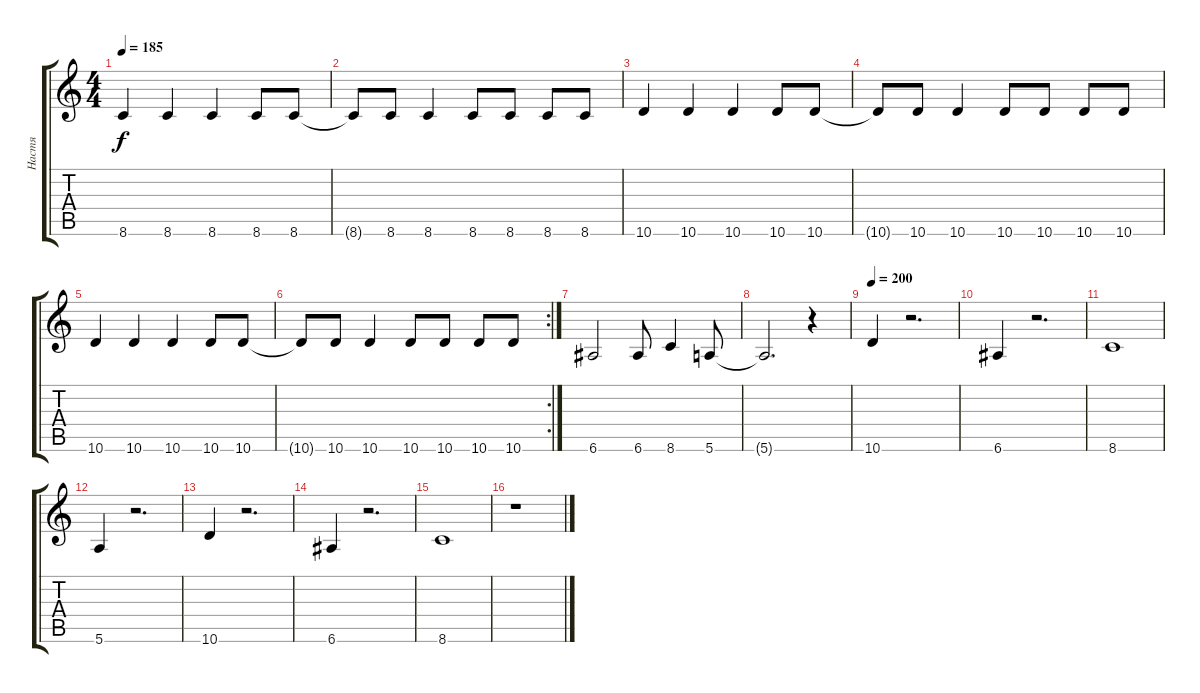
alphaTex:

\track ("Настя" "Настя") {instrument electricbasspick}
\staff {score tabs}
\tuning (E4 B3 G3 D3 A2 E2) {hide}
\ts (4 4)
\tempo 185
\clef g2
\ks c
8.6.4{dy f} 8.6.4 8.6.4 8.6.8 8.6.8 |
8.6{t}.8 8.6.8 8.6.4 8.6.8 8.6.8 8.6.8 8.6.8 |
10.6.4 10.6.4 10.6.4 10.6.8 10.6.8 |
10.6{t}.8 10.6.8 10.6.4 10.6.8 10.6.8 10.6.8 10.6.8 |
10.6.4 10.6.4 10.6.4 10.6.8 10.6.8 |
\rc 2
10.6{t}.8 10.6.8 10.6.4 10.6.8 10.6.8 10.6.8 10.6.8 |
6.6.2 6.6.8 8.6.4 5.6.8 |
5.6{t}.2{d} r.4 |
\tempo 200
10.6.4 r.2{d} |
6.6.4 r.2{d} |
8.6.1 |
5.6.4 r.2{d} |
10.6.4 r.2{d} |
6.6.4 r.2{d} |
8.6.1 |
r.1
